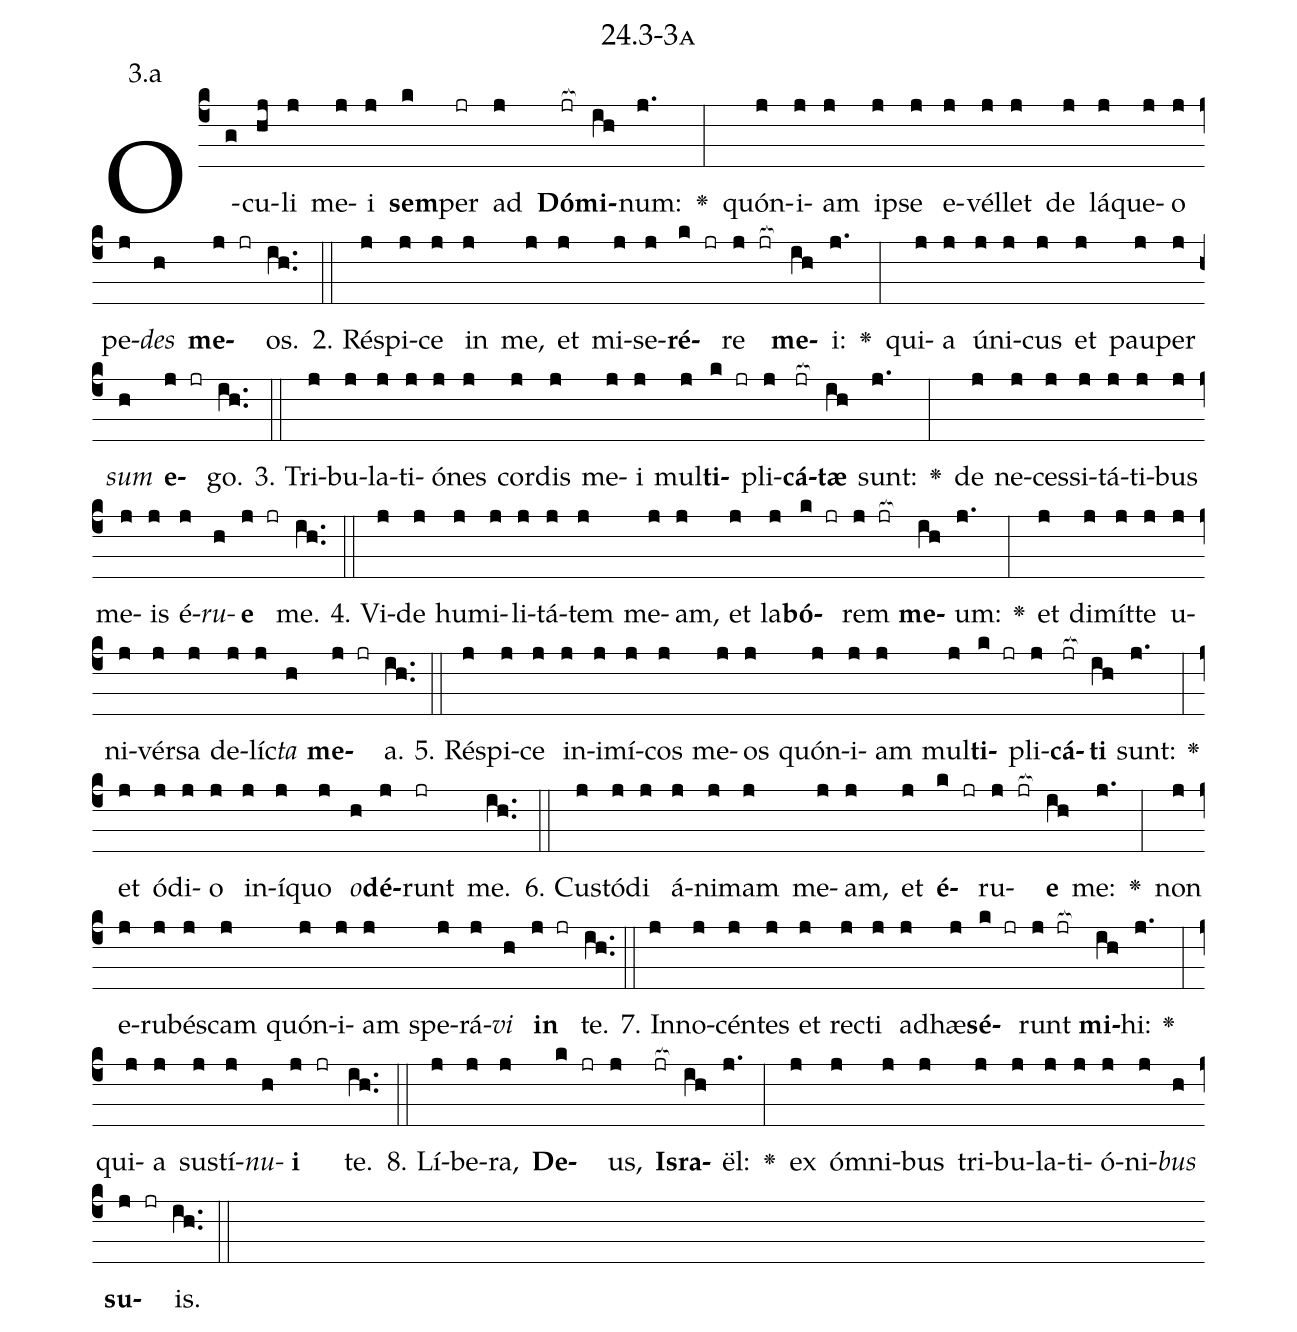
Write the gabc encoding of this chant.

name: 24.3-3a;
annotation: 3.a;
%%
(c4)O(g)cu(hj)li(j) me(j)i(j) <b>sem</b>(k)per(jr) ad(j) <b>Dó</b>(jr[ocb:1{])<b>mi</b>(ih[ocb:0}])num:(j.) <v>\greheightstar</v>(:) quón(j)i(j)am(j) ip(j)se(j) e(j)vél(j)let(j) de(j) lá(j)que(j)o(j) pe(j)<i>des</i>(h) <b>me</b>(j jr)os.(ih..) (::)
2. Ré(j)spi(j)ce(j) in(j) me,(j) et(j) mi(j)se(j)<b>ré</b>(k jr)re(j jr[ocb:1{]) <b>me</b>(ih[ocb:0}])i:(j.) <v>\greheightstar</v>(:) qui(j)a(j) ú(j)ni(j)cus(j) et(j) pau(j)per(j) <i>sum</i>(h) <b>e</b>(j jr)go.(ih..) (::)
3. Tri(j)bu(j)la(j)ti(j)ó(j)nes(j) cor(j)dis(j) me(j)i(j) mul(j)<b>ti</b>(k jr)pli(j)<b>cá</b>(jr[ocb:1{])<b>tæ</b>(ih[ocb:0}]) sunt:(j.) <v>\greheightstar</v>(:) de(j) ne(j)ces(j)si(j)tá(j)ti(j)bus(j) me(j)is(j) é(j)<i>ru</i>(h)<b>e</b>(j jr) me.(ih..) (::)
4. Vi(j)de(j) hu(j)mi(j)li(j)tá(j)tem(j) me(j)am,(j) et(j) la(j)<b>bó</b>(k jr)rem(j jr[ocb:1{]) <b>me</b>(ih[ocb:0}])um:(j.) <v>\greheightstar</v>(:) et(j) di(j)mít(j)te(j) u(j)ni(j)vér(j)sa(j) de(j)líc(j)<i>ta</i>(h) <b>me</b>(j jr)a.(ih..) (::)
5. Ré(j)spi(j)ce(j) in(j)i(j)mí(j)cos(j) me(j)os(j) quón(j)i(j)am(j) mul(j)<b>ti</b>(k jr)pli(j)<b>cá</b>(jr[ocb:1{])<b>ti</b>(ih[ocb:0}]) sunt:(j.) <v>\greheightstar</v>(:) et(j) ó(j)di(j)o(j) in(j)í(j)quo(j) <i>o</i>(h)<b>dé</b>(j)runt(jr) me.(ih..) (::)
6. Cus(j)tó(j)di(j) á(j)ni(j)mam(j) me(j)am,(j) et(j) <b>é</b>(k jr)ru(j jr[ocb:1{])<b>e</b>(ih[ocb:0}]) me:(j.) <v>\greheightstar</v>(:) non(j) e(j)ru(j)bés(j)cam(j) quón(j)i(j)am(j) spe(j)rá(j)<i>vi</i>(h) <b>in</b>(j jr) te.(ih..) (::)
7. In(j)no(j)cén(j)tes(j) et(j) rec(j)ti(j) ad(j)hæ(j)<b>sé</b>(k jr)runt(j jr[ocb:1{]) <b>mi</b>(ih[ocb:0}])hi:(j.) <v>\greheightstar</v>(:) qui(j)a(j) sus(j)tí(j)<i>nu</i>(h)<b>i</b>(j jr) te.(ih..) (::)
8. Lí(j)be(j)ra,(j) <b>De</b>(k jr)us,(j) <b>Is</b>(jr[ocb:1{])<b>ra</b>(ih[ocb:0}])ël:(j.) <v>\greheightstar</v>(:) ex(j) óm(j)ni(j)bus(j) tri(j)bu(j)la(j)ti(j)ó(j)ni(j)<i>bus</i>(h) <b>su</b>(j jr)is.(ih..) (::)
